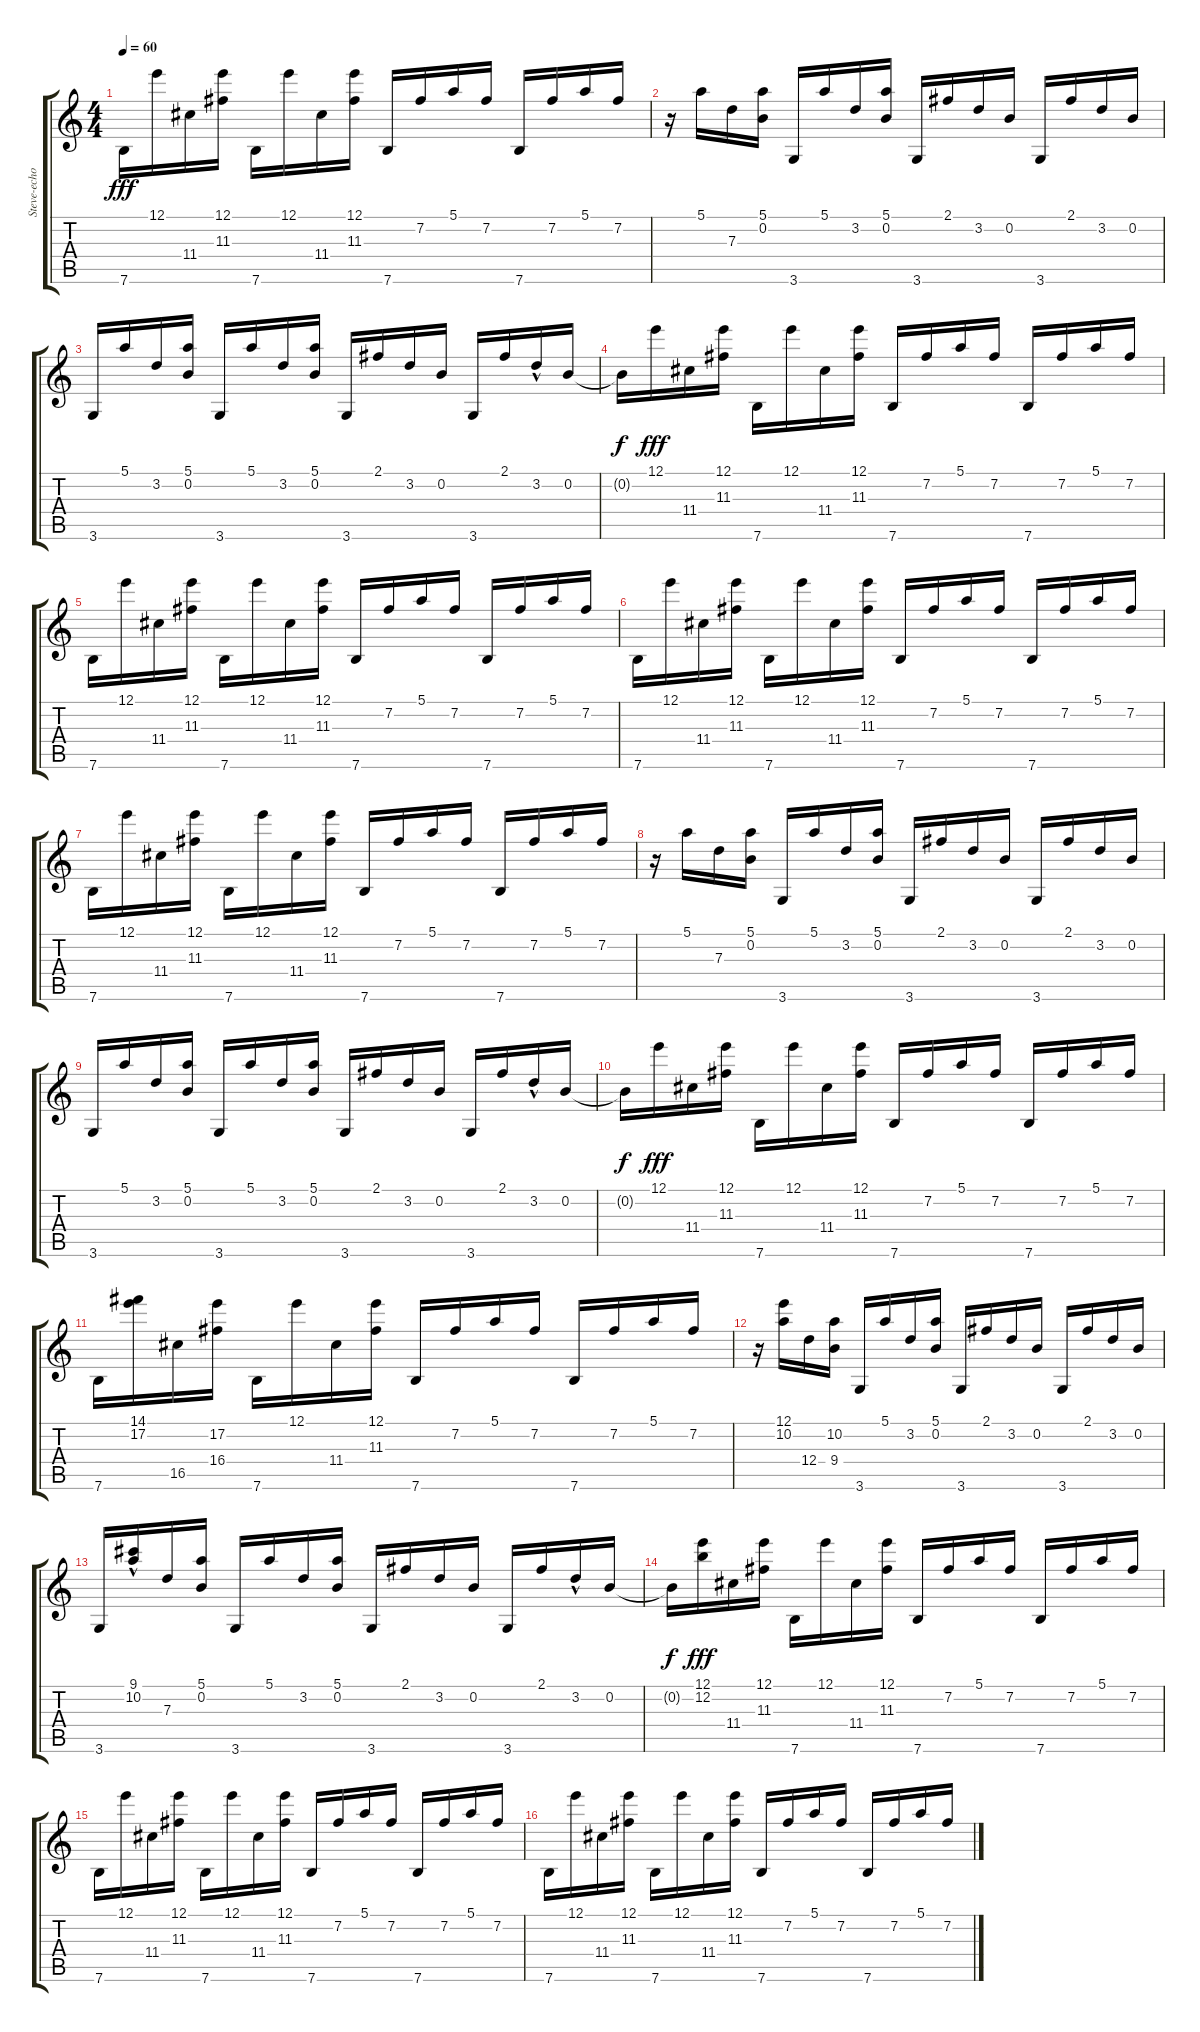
\track ("Steve-echo" "Steve-echo") {instrument electricbasspick}
\staff {score tabs}
\tuning (E4 B3 G3 D3 A2 E2) {hide}
\ts (4 4)
\tempo 60
\clef g2
\ks c
7.6.16{dy fff} 12.1.16 11.4.16 (12.1 11.3).16 7.6.16 12.1.16 11.4.16 (12.1 11.3).16 7.6.16 7.2.16 5.1.16 7.2.16 7.6.16 7.2.16 5.1.16 7.2.16 |
r.16 5.1.16 7.3.16 (5.1 0.2).16 3.6.16 5.1.16 3.2.16 (5.1 0.2).16 3.6.16 2.1.16 3.2.16 0.2.16 3.6.16 2.1.16 3.2.16 0.2.16 |
3.6.16 5.1.16 3.2.16 (5.1 0.2).16 3.6.16 5.1.16 3.2.16 (5.1 0.2).16 3.6.16 2.1.16 3.2.16 0.2.16 3.6.16 2.1.16 3.2{hac}.16 0.2.16 |
0.2{t}.16{dy f} 12.1.16{dy fff} 11.4.16 (12.1 11.3).16 7.6.16 12.1.16 11.4.16 (12.1 11.3).16 7.6.16 7.2.16 5.1.16 7.2.16 7.6.16 7.2.16 5.1.16 7.2.16 |
7.6.16 12.1.16 11.4.16 (12.1 11.3).16 7.6.16 12.1.16 11.4.16 (12.1 11.3).16 7.6.16 7.2.16 5.1.16 7.2.16 7.6.16 7.2.16 5.1.16 7.2.16 |
7.6.16 12.1.16 11.4.16 (12.1 11.3).16 7.6.16 12.1.16 11.4.16 (12.1 11.3).16 7.6.16 7.2.16 5.1.16 7.2.16 7.6.16 7.2.16 5.1.16 7.2.16 |
7.6.16 12.1.16 11.4.16 (12.1 11.3).16 7.6.16 12.1.16 11.4.16 (12.1 11.3).16 7.6.16 7.2.16 5.1.16 7.2.16 7.6.16 7.2.16 5.1.16 7.2.16 |
r.16 5.1.16 7.3.16 (5.1 0.2).16 3.6.16 5.1.16 3.2.16 (5.1 0.2).16 3.6.16 2.1.16 3.2.16 0.2.16 3.6.16 2.1.16 3.2.16 0.2.16 |
3.6.16 5.1.16 3.2.16 (5.1 0.2).16 3.6.16 5.1.16 3.2.16 (5.1 0.2).16 3.6.16 2.1.16 3.2.16 0.2.16 3.6.16 2.1.16 3.2{hac}.16 0.2.16 |
0.2{t}.16{dy f} 12.1.16{dy fff} 11.4.16 (12.1 11.3).16 7.6.16 12.1.16 11.4.16 (12.1 11.3).16 7.6.16 7.2.16 5.1.16 7.2.16 7.6.16 7.2.16 5.1.16 7.2.16 |
7.6.16 (14.1 17.2).16 16.5.16 (17.2 16.4).16 7.6.16 12.1.16 11.4.16 (12.1 11.3).16 7.6.16 7.2.16 5.1.16 7.2.16 7.6.16 7.2.16 5.1.16 7.2.16 |
r.16 (12.1 10.2).16 12.4.16 (10.2 9.4).16 3.6.16 5.1.16 3.2.16 (5.1 0.2).16 3.6.16 2.1.16 3.2.16 0.2.16 3.6.16 2.1.16 3.2.16 0.2.16 |
3.6.16 (9.1{hac} 10.2).16 7.3.16 (5.1 0.2).16 3.6.16 5.1.16 3.2.16 (5.1 0.2).16 3.6.16 2.1.16 3.2.16 0.2.16 3.6.16 2.1.16 3.2{hac}.16 0.2.16 |
0.2{t}.16{dy f} (12.1 12.2).16{dy fff} 11.4.16 (12.1 11.3).16 7.6.16 12.1.16 11.4.16 (12.1 11.3).16 7.6.16 7.2.16 5.1.16 7.2.16 7.6.16 7.2.16 5.1.16 7.2.16 |
7.6.16 12.1.16 11.4.16 (12.1 11.3).16 7.6.16 12.1.16 11.4.16 (12.1 11.3).16 7.6.16 7.2.16 5.1.16 7.2.16 7.6.16 7.2.16 5.1.16 7.2.16 |
7.6.16 12.1.16 11.4.16 (12.1 11.3).16 7.6.16 12.1.16 11.4.16 (12.1 11.3).16 7.6.16 7.2.16 5.1.16 7.2.16 7.6.16 7.2.16 5.1.16 7.2.16
